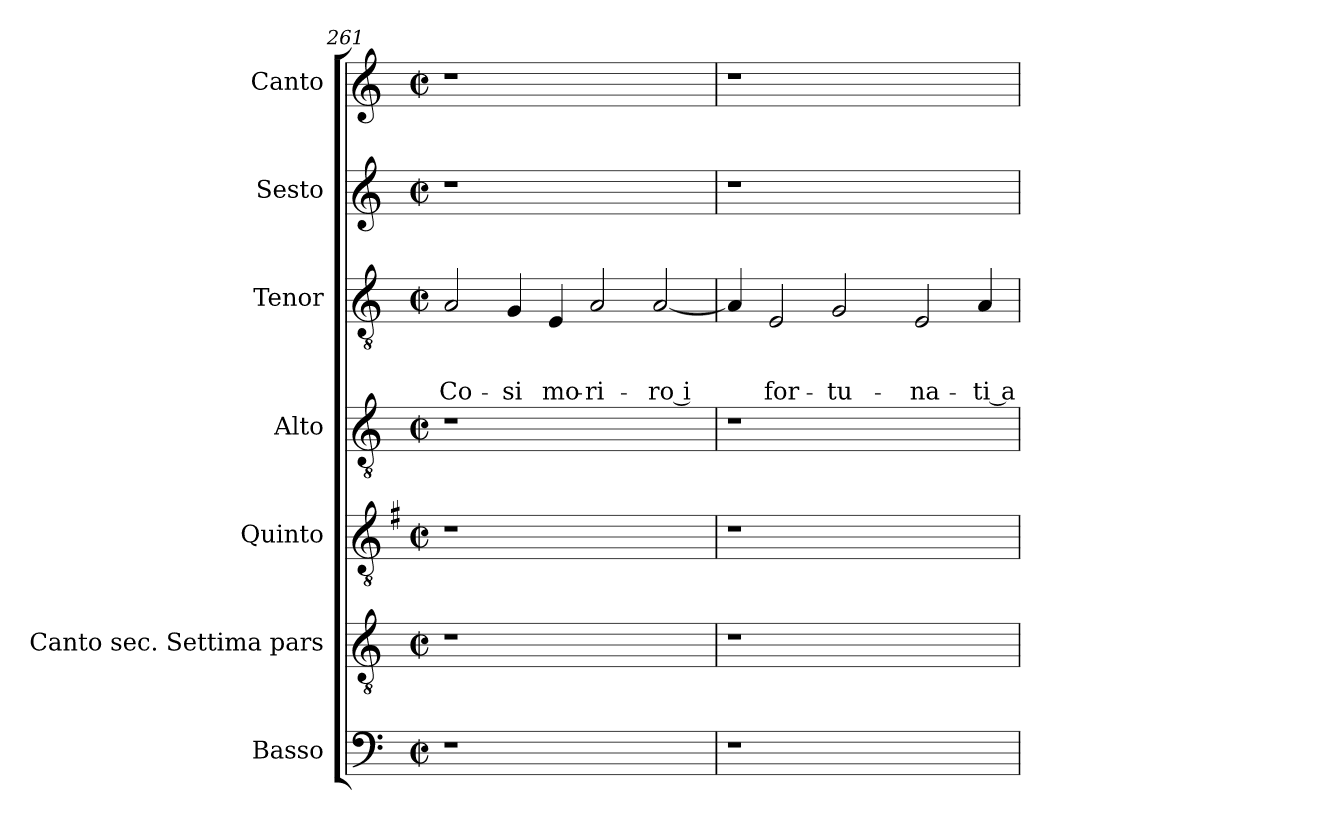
**kern	**kern	**kern	**kern	**kern	**text	**text	**text	**kern	**kern
*part7	*part6	*part5	*part4	*part3	*part3	*part3	*part3	*part2	*part1
*staff7	*staff6	*staff5	*staff4	*staff3	*staff3	*staff3	*staff3	*staff2	*staff1
*I"Basso	*I"Canto sec. Settima pars	*I"Quinto	*I"Alto	*I"Tenor	*	*	*	*I"Sesto	*I"Canto
*	*	*I'Quinto	*I'Alto	*I'Tenor	*	*	*	*I'Sesto	*I'Canto
*clefF4	*clefGv2	*clefGv2	*clefGv2	*clefGv2	*	*	*	*clefG2	*clefG2
*k[]	*k[]	*k[f#]	*k[]	*k[]	*	*	*	*k[]	*k[]
*C:	*C:	*G:	*C:	*C:	*	*	*	*C:	*C:
*M2/2	*M2/2	*M2/2	*M2/2	*M2/2	*	*	*	*M2/2	*M2/2
*met(c|)	*met(c|)	*met(c|)	*met(c|)	*met(c|)	*	*	*	*met(c|)	*met(c|)
=261	=261	=261	=261	=261	=261	=261	=261	=261	=261
!	!	!	!	!	!	!	!LO:LY:b	!	!
1r	1r	1r	1r	2A/	.	.	Co-	1r	1r
!	!	!	!	!	!	!	!LO:LY:b	!	!
.	.	.	.	4G/	.	.	-si	.	.
!	!	!	!	!	!	!	!LO:LY:b	!	!
.	.	.	.	4E/	.	.	mo-	.	.
!	!	!	!	!	!	!	!LO:LY:b	!	!
1ryy	1ryy	1ryy	1ryy	2A/	.	.	-ri-	1ryy	1ryy
!	!	!	!	!	!	!	!LO:LY:b	!	!
.	.	.	.	[<2A/	.	.	-ro i	.	.
=262	=262	=262	=262	=262	=262	=262	=262	=262	=262
1r	1r	1r	1r	4A/]	.	.	.	1r	1r
!	!	!	!	!	!	!	!LO:LY:b	!	!
.	.	.	.	2E/	.	.	for-	.	.
!	!	!	!	!	!	!	!LO:LY:b	!	!
.	.	.	.	2G/	.	.	-tu-	.	.
1ryy	1ryy	1ryy	1ryy	.	.	.	.	1ryy	1ryy
!	!	!	!	!	!	!	!LO:LY:b	!	!
.	.	.	.	2E/	.	.	-na-	.	.
!	!	!	!	!	!	!	!LO:LY:b:rj	!	!
.	.	.	.	4A/	.	.	-ti a-	.	.
=	=	=	=	=	=	=	=	=	=
*-	*-	*-	*-	*-	*-	*-	*-	*-	*-
